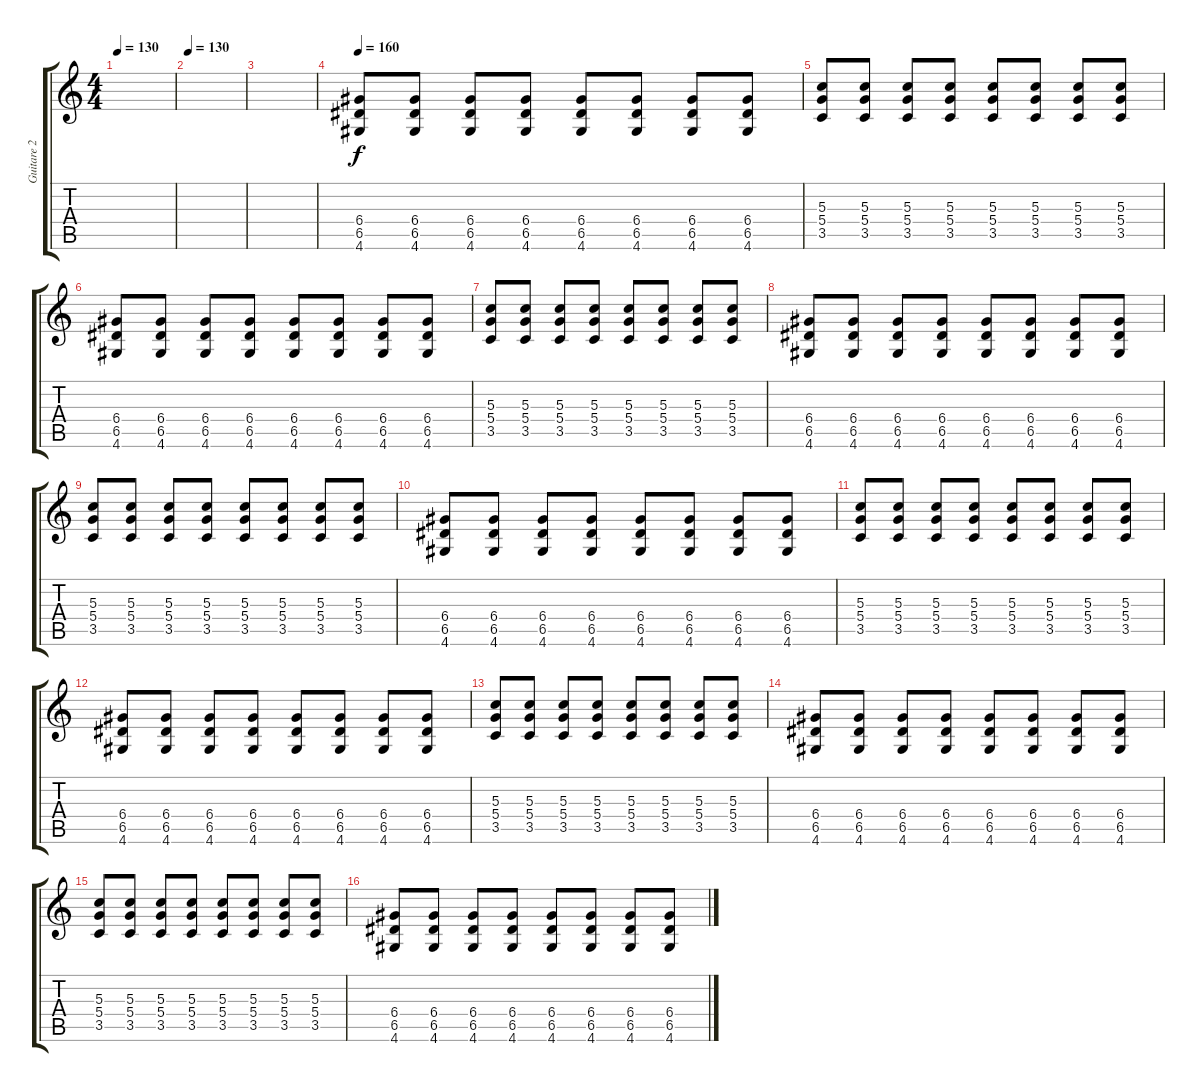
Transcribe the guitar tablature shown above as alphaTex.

\track ("Guitare 2" "Guitare 2") {instrument distortionguitar}
\staff {score tabs}
\tuning (E4 B3 G3 D3 A2 E2) {hide}
\ts (4 4)
\tempo 130
\clef g2
\ks c
|
\tempo 130
|
|
\tempo 160
(6.4 6.5 4.6).8{volume 10 instrument distortionguitar} (6.4 6.5 4.6).8 (6.4 6.5 4.6).8 (6.4 6.5 4.6).8 (6.4 6.5 4.6).8 (6.4 6.5 4.6).8 (6.4 6.5 4.6).8 (6.4 6.5 4.6).8 |
(5.3 5.4 3.5).8 (5.3 5.4 3.5).8 (5.3 5.4 3.5).8 (5.3 5.4 3.5).8 (5.3 5.4 3.5).8 (5.3 5.4 3.5).8 (5.3 5.4 3.5).8 (5.3 5.4 3.5).8 |
(6.4 6.5 4.6).8 (6.4 6.5 4.6).8 (6.4 6.5 4.6).8 (6.4 6.5 4.6).8 (6.4 6.5 4.6).8 (6.4 6.5 4.6).8 (6.4 6.5 4.6).8 (6.4 6.5 4.6).8 |
(5.3 5.4 3.5).8 (5.3 5.4 3.5).8 (5.3 5.4 3.5).8 (5.3 5.4 3.5).8 (5.3 5.4 3.5).8 (5.3 5.4 3.5).8 (5.3 5.4 3.5).8 (5.3 5.4 3.5).8 |
(6.4 6.5 4.6).8 (6.4 6.5 4.6).8 (6.4 6.5 4.6).8 (6.4 6.5 4.6).8 (6.4 6.5 4.6).8 (6.4 6.5 4.6).8 (6.4 6.5 4.6).8 (6.4 6.5 4.6).8 |
(5.3 5.4 3.5).8 (5.3 5.4 3.5).8 (5.3 5.4 3.5).8 (5.3 5.4 3.5).8 (5.3 5.4 3.5).8 (5.3 5.4 3.5).8 (5.3 5.4 3.5).8 (5.3 5.4 3.5).8 |
(6.4 6.5 4.6).8 (6.4 6.5 4.6).8 (6.4 6.5 4.6).8 (6.4 6.5 4.6).8 (6.4 6.5 4.6).8 (6.4 6.5 4.6).8 (6.4 6.5 4.6).8 (6.4 6.5 4.6).8 |
(5.3 5.4 3.5).8 (5.3 5.4 3.5).8 (5.3 5.4 3.5).8 (5.3 5.4 3.5).8 (5.3 5.4 3.5).8 (5.3 5.4 3.5).8 (5.3 5.4 3.5).8 (5.3 5.4 3.5).8 |
(6.4 6.5 4.6).8 (6.4 6.5 4.6).8 (6.4 6.5 4.6).8 (6.4 6.5 4.6).8 (6.4 6.5 4.6).8 (6.4 6.5 4.6).8 (6.4 6.5 4.6).8 (6.4 6.5 4.6).8 |
(5.3 5.4 3.5).8 (5.3 5.4 3.5).8 (5.3 5.4 3.5).8 (5.3 5.4 3.5).8 (5.3 5.4 3.5).8 (5.3 5.4 3.5).8 (5.3 5.4 3.5).8 (5.3 5.4 3.5).8 |
(6.4 6.5 4.6).8 (6.4 6.5 4.6).8 (6.4 6.5 4.6).8 (6.4 6.5 4.6).8 (6.4 6.5 4.6).8 (6.4 6.5 4.6).8 (6.4 6.5 4.6).8 (6.4 6.5 4.6).8 |
(5.3 5.4 3.5).8 (5.3 5.4 3.5).8 (5.3 5.4 3.5).8 (5.3 5.4 3.5).8 (5.3 5.4 3.5).8 (5.3 5.4 3.5).8 (5.3 5.4 3.5).8 (5.3 5.4 3.5).8 |
(6.4 6.5 4.6).8 (6.4 6.5 4.6).8 (6.4 6.5 4.6).8 (6.4 6.5 4.6).8 (6.4 6.5 4.6).8 (6.4 6.5 4.6).8 (6.4 6.5 4.6).8 (6.4 6.5 4.6).8
